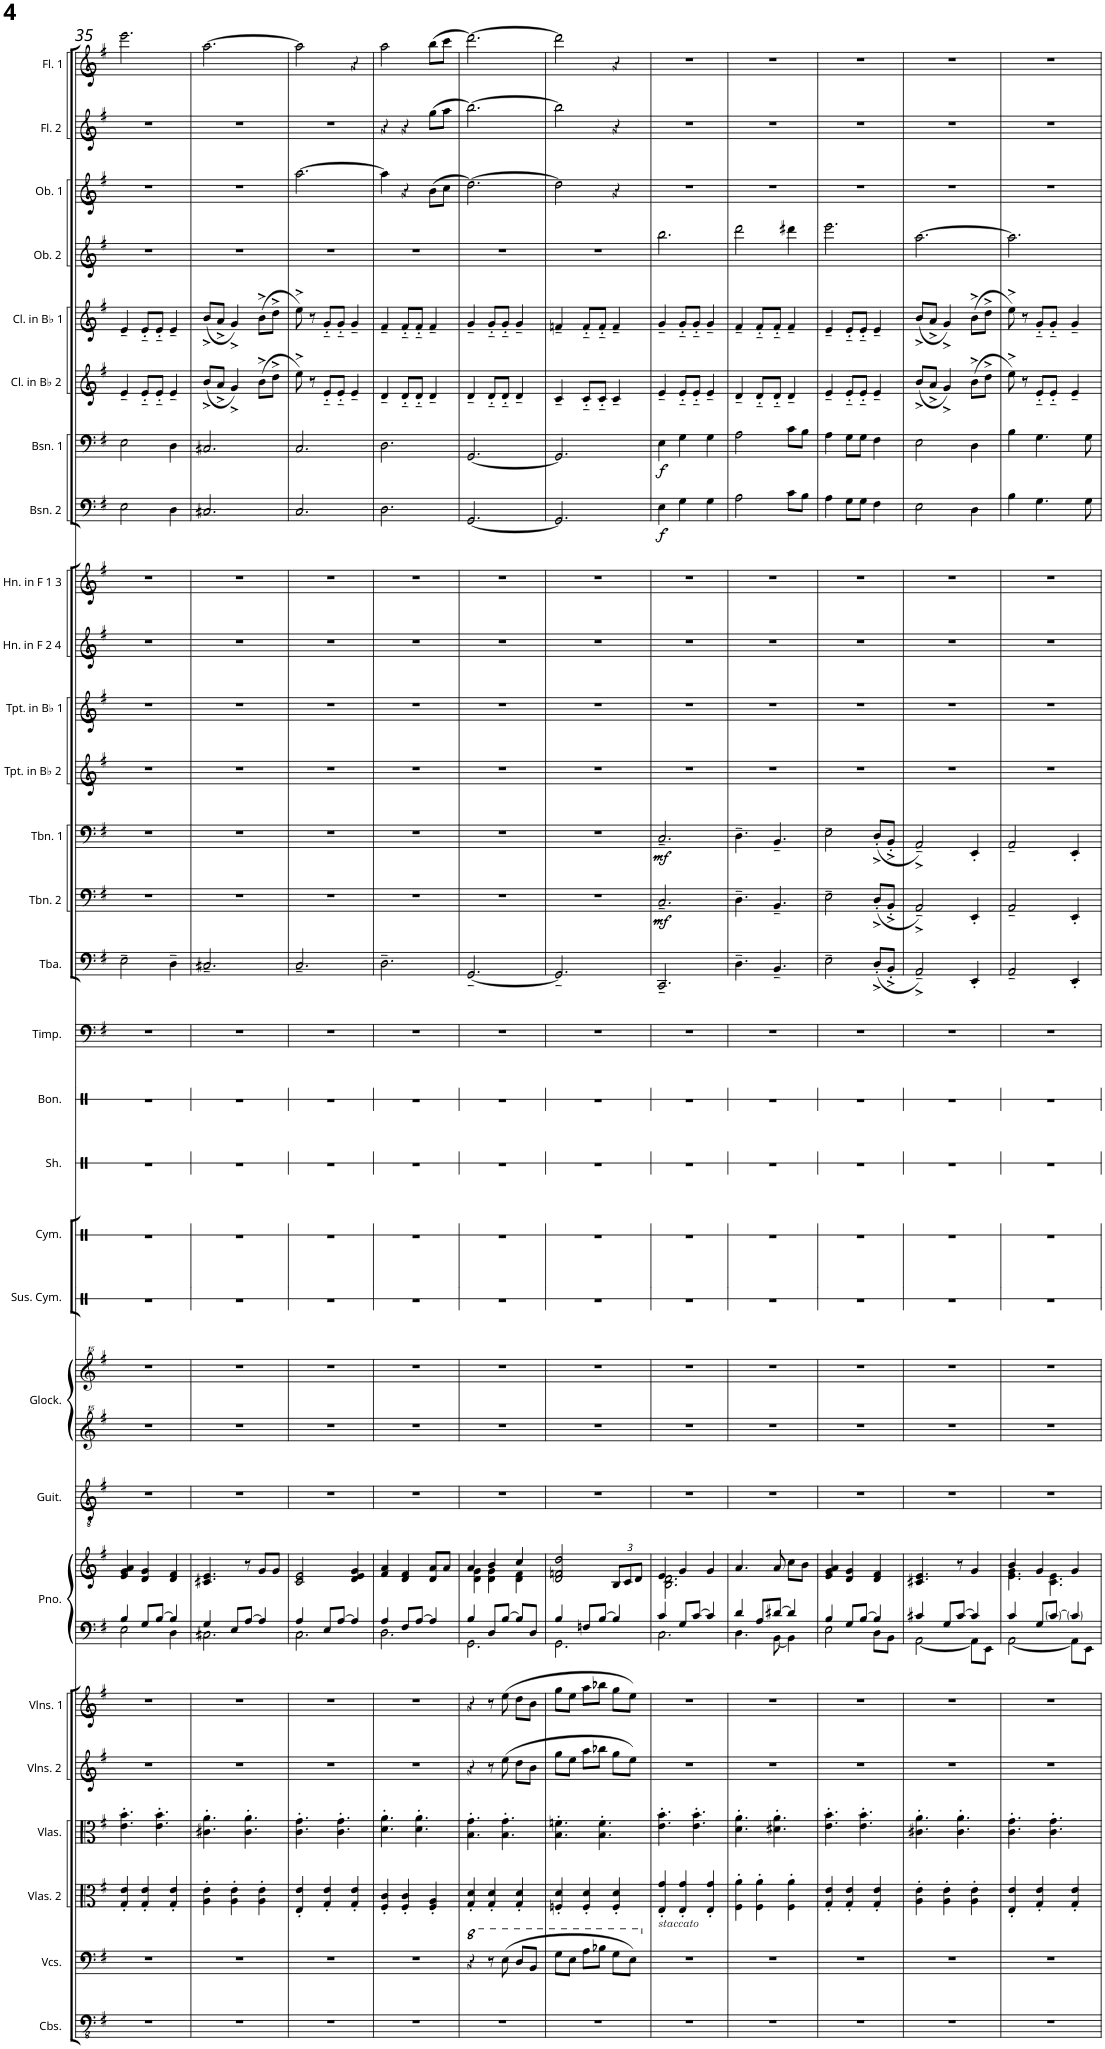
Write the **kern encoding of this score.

**kern	**kern	**kern	**kern	**kern	**kern	**kern	**kern	**kern	**kern	**kern	**kern	**kern	**kern	**kern	**kern	**kern	**kern	**dynam	**kern	**dynam	**kern	**kern	**kern	**kern	**kern	**dynam	**kern	**dynam	**kern	**kern	**kern	**kern	**kern	**kern
*part29	*part28	*part27	*part26	*part25	*part24	*part23	*part23	*part22	*part21	*part21	*part20	*part19	*part18	*part17	*part16	*part15	*part14	*part14	*part13	*part13	*part12	*part11	*part10	*part9	*part8	*part8	*part7	*part7	*part6	*part5	*part4	*part3	*part2	*part1
*staff31	*staff30	*staff29	*staff28	*staff27	*staff26	*staff25	*staff24	*staff23	*staff22	*staff21	*staff20	*staff19	*staff18	*staff17	*staff16	*staff15	*staff14	*staff14	*staff13	*staff13	*staff12	*staff11	*staff10	*staff9	*staff8	*staff8	*staff7	*staff7	*staff6	*staff5	*staff4	*staff3	*staff2	*staff1
*I"Contrabasses	*I"Violoncellos	*I"Violas 2	*I"Violas	*I"Violins 2	*I"Violins 1	*I"Piano	*	*I"Classical Guitar	*I"Glockenspiel	*	*I"Suspended Cymbal	*I"Cymbals	*I"Shaker	*I"Bongos	*I"Timpani	*I"Tuba	*I"Trombone 2	*	*I"Trombone 1	*	*I"Trumpet in Bb 2	*I"Trumpet in Bb 1	*I"Horn in F 2 &amp; 4	*I"Horn in F 1 &amp; 3	*I"Bassoon 2	*	*I"Bassoon 1	*	*I"Clarinet in Bb 2	*I"Clarinet in Bb 1	*I"Oboe 2	*I"Oboe 1	*I"Flute 2	*I"Flute 1
*I'Cbs.	*I'Vcs.	*I'Vlas. 2	*I'Vlas.	*I'Vlns. 2	*I'Vlns. 1	*I'Pno.	*	*I'Guit.	*I'Glock.	*	*I'Sus. Cym.	*I'Cym.	*I'Sh.	*I'Bon.	*I'Timp.	*I'Tba.	*I'Tbn. 2	*	*I'Tbn. 1	*	*I'Tpt. in Bb 2	*I'Tpt. in Bb 1	*I'Hn. in F 2 4	*I'Hn. in F 1 3	*I'Bsn. 2	*	*I'Bsn. 1	*	*I'Cl. in Bb 2	*I'Cl. in Bb 1	*I'Ob. 2	*I'Ob. 1	*I'Fl. 2	*I'Fl. 1
!!LO:PB:g=z
*clefFv4	*clefF4	*clefC3	*clefC3	*clefG2	*clefG2	*clefF4	*clefG2	*clefGv2	*clefG^^2	*clefG^^2	*clefX	*clefX	*clefX	*clefX	*clefF4	*clefF4	*clefF4	*	*clefF4	*	*clefG2	*clefG2	*clefG2	*clefG2	*clefF4	*	*clefF4	*	*clefG2	*clefG2	*clefG2	*clefG2	*clefG2	*clefG2
*	*	*	*	*	*	*	*	*	*	*	*	*	*	*	*	*	*	*	*	*	*Trd1c2	*Trd1c2	*Trd4c7	*Trd4c7	*	*	*	*	*Trd1c2	*Trd1c2	*	*	*	*
*k[f#]	*k[f#]	*k[f#]	*k[f#]	*k[f#]	*k[f#]	*k[f#]	*k[f#]	*k[f#]	*k[f#]	*k[f#]	*k[]	*k[]	*k[]	*k[]	*k[f#]	*k[f#]	*k[f#]	*	*k[f#]	*	*k[f#]	*k[f#]	*k[f#]	*k[f#]	*k[f#]	*	*k[f#]	*	*k[f#]	*k[f#]	*k[f#]	*k[f#]	*k[f#]	*k[f#]
*M3/4	*M3/4	*M3/4	*M3/4	*M3/4	*M3/4	*M3/4	*M3/4	*M3/4	*M3/4	*M3/4	*M3/4	*M3/4	*M3/4	*M3/4	*M3/4	*M3/4	*M3/4	*	*M3/4	*	*M3/4	*M3/4	*M3/4	*M3/4	*M3/4	*	*M3/4	*	*M3/4	*M3/4	*M3/4	*M3/4	*M3/4	*M3/4
=35	=35	=35	=35	=35	=35	=35	=35	=35	=35	=35	=35	=35	=35	=35	=35	=35	=35	=35	=35	=35	=35	=35	=35	=35	=35	=35	=35	=35	=35	=35	=35	=35	=35	=35
*	*	*	*	*	*	*^	*	*	*	*	*	*	*	*	*	*	*	*	*	*	*	*	*	*	*	*	*	*	*	*	*	*	*	*
2.r	2.r	4G/' 4e/'	4.e\' 4.b\'	2.r	2.r	4B/	2E\	4e/ 4g/ 4a/	2.r	2.r	2.r	2.r	2.r	2.r	2.r	2.r	2E~\	2.r	.	2.r	.	2.r	2.r	2.r	2.r	2E\	.	2E\	.	4e~/	4e~/	2.r	2.r	2.r	2.eee\
.	.	4G/' 4e/'	.	.	.	8G/L	.	4d/ 4g/	.	.	.	.	.	.	.	.	.	.	.	.	.	.	.	.	.	.	.	.	.	8e'~/L	8e'~/L	.	.	.	.
.	.	.	4.e\' 4.b\'	.	.	[8B/J	.	.	.	.	.	.	.	.	.	.	.	.	.	.	.	.	.	.	.	.	.	.	.	8e'~/J	8e'~/J	.	.	.	.
.	.	4G/' 4e/'	.	.	.	4B/]	4D\	4d/ 4f#/	.	.	.	.	.	.	.	.	4D~\	.	.	.	.	.	.	.	.	4D\	.	4D\	.	4e~/	4e~/	.	.	.	.
=36	=36	=36	=36	=36	=36	=36	=36	=36	=36	=36	=36	=36	=36	=36	=36	=36	=36	=36	=36	=36	=36	=36	=36	=36	=36	=36	=36	=36	=36	=36	=36	=36	=36	=36	=36
2.r	2.r	4A\' 4e\'	4.c#X\' 4.a\'	2.r	2.r	4G/	2.C#X\	4.c#X/ 4.e/	2.r	2.r	2.r	2.r	2.r	2.r	2.r	2.r	2.C#X~/	2.r	.	2.r	.	2.r	2.r	2.r	2.r	2.C#X/	.	2.C#X/	.	(8b^/L	(8b^/L	2.r	2.r	2.r	[2.aa\
.	.	.	.	.	.	.	.	.	.	.	.	.	.	.	.	.	.	.	.	.	.	.	.	.	.	.	.	.	.	8a^/J	8a^/J	.	.	.	.
.	.	4A\' 4e\'	.	.	.	8E/L	.	.	.	.	.	.	.	.	.	.	.	.	.	.	.	.	.	.	.	.	.	.	.	4g^/)	4g^/)	.	.	.	.
.	.	.	4.c#\' 4.a\'	.	.	[8A/J	.	8r	.	.	.	.	.	.	.	.	.	.	.	.	.	.	.	.	.	.	.	.	.	.	.	.	.	.	.
.	.	4A\' 4e\'	.	.	.	4A/]	.	8g/L	.	.	.	.	.	.	.	.	.	.	.	.	.	.	.	.	.	.	.	.	.	(8b^\L	(8b^\L	.	.	.	.
.	.	.	.	.	.	.	.	8g/J	.	.	.	.	.	.	.	.	.	.	.	.	.	.	.	.	.	.	.	.	.	8dd^\J	8dd^\J	.	.	.	.
=37	=37	=37	=37	=37	=37	=37	=37	=37	=37	=37	=37	=37	=37	=37	=37	=37	=37	=37	=37	=37	=37	=37	=37	=37	=37	=37	=37	=37	=37	=37	=37	=37	=37	=37	=37
2.r	2.r	4E/' 4e/'	4.c\' 4.g\'	2.r	2.r	4A/	2.C\	2c/ 2e/	2.r	2.r	2.r	2.r	2.r	2.r	2.r	2.r	2.C~/	2.r	.	2.r	.	2.r	2.r	2.r	2.r	2.C/	.	2.C/	.	8ee^\)	8ee^\)	2.r	[2.aa\	2.r	2aa\]
.	.	.	.	.	.	.	.	.	.	.	.	.	.	.	.	.	.	.	.	.	.	.	.	.	.	.	.	.	.	8r	8r	.	.	.	.
.	.	4G/' 4e/'	.	.	.	8E/L	.	.	.	.	.	.	.	.	.	.	.	.	.	.	.	.	.	.	.	.	.	.	.	8e'~/L	8g'~/L	.	.	.	.
.	.	.	4.c\' 4.g\'	.	.	[8A/J	.	.	.	.	.	.	.	.	.	.	.	.	.	.	.	.	.	.	.	.	.	.	.	8e'~/J	8g'~/J	.	.	.	.
.	.	4G/' 4e/'	.	.	.	4A/]	.	4d/ 4e/ 4g/	.	.	.	.	.	.	.	.	.	.	.	.	.	.	.	.	.	.	.	.	.	4e~/	4g~/	.	.	.	4r
=38	=38	=38	=38	=38	=38	=38	=38	=38	=38	=38	=38	=38	=38	=38	=38	=38	=38	=38	=38	=38	=38	=38	=38	=38	=38	=38	=38	=38	=38	=38	=38	=38	=38	=38	=38
2.r	2.r	4F#/' 4c/'	4.d\' 4.a\'	2.r	2.r	4A/	2.D\	4f#/ 4a/	2.r	2.r	2.r	2.r	2.r	2.r	2.r	2.r	2.D~\	2.r	.	2.r	.	2.r	2.r	2.r	2.r	2.D\	.	2.D\	.	4d~/	4f#~/	2.r	4aa\]	4r	2aa\
.	.	4F#/' 4c/'	.	.	.	8F#/L	.	4d/ 4f#/	.	.	.	.	.	.	.	.	.	.	.	.	.	.	.	.	.	.	.	.	.	8d'~/L	8f#'~/L	.	4r	4r	.
.	.	.	4.d\' 4.a\'	.	.	[8A/J	.	.	.	.	.	.	.	.	.	.	.	.	.	.	.	.	.	.	.	.	.	.	.	8d'~/J	8f#'~/J	.	.	.	.
.	.	4F#/' 4A/'	.	.	.	4A/]	.	8d/ 8a/L	.	.	.	.	.	.	.	.	.	.	.	.	.	.	.	.	.	.	.	.	.	4d~/	4f#~/	.	(8b\L	(8gg\L	(8bb\L
.	.	.	.	.	.	.	.	8a/J	.	.	.	.	.	.	.	.	.	.	.	.	.	.	.	.	.	.	.	.	.	.	.	.	8cc\J	8aa\J	8ccc\J
=39	=39	=39	=39	=39	=39	=39	=39	=39	=39	=39	=39	=39	=39	=39	=39	=39	=39	=39	=39	=39	=39	=39	=39	=39	=39	=39	=39	=39	=39	=39	=39	=39	=39	=39	=39
*	*8va	*	*	*	*	*	*	*	*	*	*	*	*	*	*	*	*	*	*	*	*	*	*	*	*	*	*	*	*	*	*	*	*	*	*
*	*	*	*	*	*	*	*	*^	*	*	*	*	*	*	*	*	*	*	*	*	*	*	*	*	*	*	*	*	*	*	*	*	*	*	*
2.r	4r	4G/' 4d/'	4.B\' 4.g\'	4r	4r	4B/	2.GG\	4a/	4d\ 4g\	2.r	2.r	2.r	2.r	2.r	2.r	2.r	2.r	[2.GG~/	2.r	.	2.r	.	2.r	2.r	2.r	2.r	[2.GG/	.	[2.GG/	.	4d~/	4g~/	2.r	[2.dd\)	[2.bb\)	[2.ddd\)
.	8r	4G/' 4d/'	.	8r	8r	8D/L	.	4b/	4d\ 4g\	.	.	.	.	.	.	.	.	.	.	.	.	.	.	.	.	.	.	.	.	.	8d'~/L	8g'~/L	.	.	.	.
.	(8e\	.	4.B\' 4.g\'	(8ee\	(8ee\	[8B/J	.	.	.	.	.	.	.	.	.	.	.	.	.	.	.	.	.	.	.	.	.	.	.	.	8d'~/J	8g'~/J	.	.	.	.
.	8d/L	4G/' 4d/'	.	8dd\L	8dd\L	8B/L]	.	4cc/	4d\ 4f#\	.	.	.	.	.	.	.	.	.	.	.	.	.	.	.	.	.	.	.	.	.	4d~/	4g~/	.	.	.	.
.	8B/J	.	.	8b\J	8b\J	8D/J	.	.	.	.	.	.	.	.	.	.	.	.	.	.	.	.	.	.	.	.	.	.	.	.	.	.	.	.	.	.
*	*	*	*	*	*	*	*	*v	*v	*	*	*	*	*	*	*	*	*	*	*	*	*	*	*	*	*	*	*	*	*	*	*	*	*	*	*
=40	=40	=40	=40	=40	=40	=40	=40	=40	=40	=40	=40	=40	=40	=40	=40	=40	=40	=40	=40	=40	=40	=40	=40	=40	=40	=40	=40	=40	=40	=40	=40	=40	=40	=40	=40
2.r	8g\L	4Fn/' 4d/'	4.B\' 4.fn\'	8gg\L	8gg\L	4B/	2.GG\	2d/ 2fn/ 2dd/	2.r	2.r	2.r	2.r	2.r	2.r	2.r	2.r	2.GG~/]	2.r	.	2.r	.	2.r	2.r	2.r	2.r	2.GG/]	.	2.GG/]	.	4c~/	4fn~/	2.r	2dd\]	2bb\]	2ddd\]
.	8e\J	.	.	8ee\J	8ee\J	.	.	.	.	.	.	.	.	.	.	.	.	.	.	.	.	.	.	.	.	.	.	.	.	.	.	.	.	.	.
.	8a\L	4F/' 4d/'	.	8aa\L	8aa\L	8Fn/L	.	.	.	.	.	.	.	.	.	.	.	.	.	.	.	.	.	.	.	.	.	.	.	8c'~/L	8f'~/L	.	.	.	.
.	8b-X\J	.	4.B\' 4.f\'	8bb-X\J	8bb-X\J	[8B/J	.	.	.	.	.	.	.	.	.	.	.	.	.	.	.	.	.	.	.	.	.	.	.	8c'~/J	8f'~/J	.	.	.	.
*	*	*	*	*	*	*	*	*Xbrackettup	*	*	*	*	*	*	*	*	*	*	*	*	*	*	*	*	*	*	*	*	*	*	*	*	*	*	*
.	8g\L	4F/' 4d/'	.	8gg\L	8gg\L	4B/]	.	12B/L	.	.	.	.	.	.	.	.	.	.	.	.	.	.	.	.	.	.	.	.	.	4c~/	4f~/	.	4r	4r	4r
.	.	.	.	.	.	.	.	12c/	.	.	.	.	.	.	.	.	.	.	.	.	.	.	.	.	.	.	.	.	.	.	.	.	.	.	.
.	8e\J)	.	.	8ee\J)	8ee\J)	.	.	.	.	.	.	.	.	.	.	.	.	.	.	.	.	.	.	.	.	.	.	.	.	.	.	.	.	.	.
.	.	.	.	.	.	.	.	12d/J	.	.	.	.	.	.	.	.	.	.	.	.	.	.	.	.	.	.	.	.	.	.	.	.	.	.	.
=41	=41	=41	=41	=41	=41	=41	=41	=41	=41	=41	=41	=41	=41	=41	=41	=41	=41	=41	=41	=41	=41	=41	=41	=41	=41	=41	=41	=41	=41	=41	=41	=41	=41	=41	=41
*	*X8va	*	*	*	*	*	*	*	*	*	*	*	*	*	*	*	*	*	*	*	*	*	*	*	*	*	*	*	*	*	*	*	*	*	*
*	*	*	*	*	*	*	*	*^	*	*	*	*	*	*	*	*	*	*	*	*	*	*	*	*	*	*	*	*	*	*	*	*	*	*	*
!	!	!LO:TX:b:i:t=staccato	!	!	!	!	!	!	!	!	!	!	!	!	!	!	!	!	!	!	!	!	!	!	!	!	!	!	!	!	!	!	!	!	!	!
!	!	!	!	!	!	!	!	!	!	!	!	!	!	!	!	!	!	!	!	!LO:DY:b	!	!LO:DY:b	!	!	!	!	!	!LO:DY:b	!	!LO:DY:b	!	!	!	!	!	!
2.r	2.r	4E/' 4g/'	4.e\' 4.b\'	2.r	2.r	4c/	2.C\	4e/	2.B\ 2.d\	2.r	2.r	2.r	2.r	2.r	2.r	2.r	2.r	2.CC~/	2.C~/	mf	2.C~/	mf	2.r	2.r	2.r	2.r	4E\	f	4E\	f	4e~/	4g~/	2.bb\	2.r	2.r	2.r
.	.	4E/' 4g/'	.	.	.	8G/L	.	4g/	.	.	.	.	.	.	.	.	.	.	.	.	.	.	.	.	.	.	4G\	.	4G\	.	8e'~/L	8g'~/L	.	.	.	.
.	.	.	4.e\' 4.b\'	.	.	[8c/J	.	.	.	.	.	.	.	.	.	.	.	.	.	.	.	.	.	.	.	.	.	.	.	.	8e'~/J	8g'~/J	.	.	.	.
.	.	4E/' 4g/'	.	.	.	4c/]	.	4g/	.	.	.	.	.	.	.	.	.	.	.	.	.	.	.	.	.	.	4G\	.	4G\	.	4e~/	4g~/	.	.	.	.
*	*	*	*	*	*	*	*	*v	*v	*	*	*	*	*	*	*	*	*	*	*	*	*	*	*	*	*	*	*	*	*	*	*	*	*	*	*
=42	=42	=42	=42	=42	=42	=42	=42	=42	=42	=42	=42	=42	=42	=42	=42	=42	=42	=42	=42	=42	=42	=42	=42	=42	=42	=42	=42	=42	=42	=42	=42	=42	=42	=42	=42
2.r	2.r	4F#\' 4a\'	4.d\' 4.a\'	2.r	2.r	4d/	4.D\	4.a/	2.r	2.r	2.r	2.r	2.r	2.r	2.r	2.r	4.D~\	4.D~\	.	4.D~\	.	2.r	2.r	2.r	2.r	2A\	.	2A\	.	4d~/	4f#~/	2ddd\	2.r	2.r	2.r
.	.	4F#\' 4a\'	.	.	.	8A/L	.	.	.	.	.	.	.	.	.	.	.	.	.	.	.	.	.	.	.	.	.	.	.	8d'~/L	8f#'~/L	.	.	.	.
.	.	.	4.d#X\' 4.a\'	.	.	[8d#X/J	[8BB\	8a/	.	.	.	.	.	.	.	.	4.BB~/	4.BB~/	.	4.BB~/	.	.	.	.	.	.	.	.	.	8d'~/J	8f#'~/J	.	.	.	.
.	.	4F#\' 4a\'	.	.	.	4d#/]	4BB\]	8cc\L	.	.	.	.	.	.	.	.	.	.	.	.	.	.	.	.	.	8c\L	.	8c\L	.	4d~/	4f#~/	4ddd#X\	.	.	.
.	.	.	.	.	.	.	.	8b\J	.	.	.	.	.	.	.	.	.	.	.	.	.	.	.	.	.	8B\J	.	8B\J	.	.	.	.	.	.	.
=43	=43	=43	=43	=43	=43	=43	=43	=43	=43	=43	=43	=43	=43	=43	=43	=43	=43	=43	=43	=43	=43	=43	=43	=43	=43	=43	=43	=43	=43	=43	=43	=43	=43	=43	=43
2.r	2.r	4G/' 4e/'	4.e\' 4.b\'	2.r	2.r	4B/	2E\	4e/ 4g/ 4a/	2.r	2.r	2.r	2.r	2.r	2.r	2.r	2.r	2E~\	2E~\	.	2E~\	.	2.r	2.r	2.r	2.r	4A\	.	4A\	.	4e~/	4e~/	2.eee\	2.r	2.r	2.r
.	.	4G/' 4e/'	.	.	.	8G/L	.	4d/ 4g/	.	.	.	.	.	.	.	.	.	.	.	.	.	.	.	.	.	8G\L	.	8G\L	.	8e'~/L	8e'~/L	.	.	.	.
.	.	.	4.e\' 4.b\'	.	.	[8B/J	.	.	.	.	.	.	.	.	.	.	.	.	.	.	.	.	.	.	.	8G\J	.	8G\J	.	8e'~/J	8e'~/J	.	.	.	.
.	.	4G/' 4e/'	.	.	.	4B/]	8D\L	4d/ 4f#/	.	.	.	.	.	.	.	.	(8D'^/L	(8D'^/L	.	(8D'^/L	.	.	.	.	.	4F#\	.	4F#\	.	4e~/	4e~/	.	.	.	.
.	.	.	.	.	.	.	8BB\J	.	.	.	.	.	.	.	.	.	8BB'^/J	8BB'^/J	.	8BB'^/J	.	.	.	.	.	.	.	.	.	.	.	.	.	.	.
=44	=44	=44	=44	=44	=44	=44	=44	=44	=44	=44	=44	=44	=44	=44	=44	=44	=44	=44	=44	=44	=44	=44	=44	=44	=44	=44	=44	=44	=44	=44	=44	=44	=44	=44	=44
2.r	2.r	4A\' 4e\'	4.c#X\' 4.a\'	2.r	2.r	4c#X/	[2AA\	4.c#X/ 4.e/	2.r	2.r	2.r	2.r	2.r	2.r	2.r	2.r	2AA~^/)	2AA~^/)	.	2AA~^/)	.	2.r	2.r	2.r	2.r	2E\	.	2E\	.	(8b^/L	(8b^/L	[2.aa\	2.r	2.r	2.r
.	.	.	.	.	.	.	.	.	.	.	.	.	.	.	.	.	.	.	.	.	.	.	.	.	.	.	.	.	.	8a^/J	8a^/J	.	.	.	.
.	.	4A\' 4e\'	.	.	.	8G/L	.	.	.	.	.	.	.	.	.	.	.	.	.	.	.	.	.	.	.	.	.	.	.	4g^/)	4g^/)	.	.	.	.
.	.	.	4.c#\' 4.a\'	.	.	[8c#/J	.	8r	.	.	.	.	.	.	.	.	.	.	.	.	.	.	.	.	.	.	.	.	.	.	.	.	.	.	.
.	.	4A\' 4e\'	.	.	.	4c#/]	8AA\L]	4g/	.	.	.	.	.	.	.	.	4EE'/	4EE'/	.	4EE'/	.	.	.	.	.	4D\	.	4D\	.	(8b^\L	(8b^\L	.	.	.	.
.	.	.	.	.	.	.	8EE\J	.	.	.	.	.	.	.	.	.	.	.	.	.	.	.	.	.	.	.	.	.	.	8dd^\J	8dd^\J	.	.	.	.
=45	=45	=45	=45	=45	=45	=45	=45	=45	=45	=45	=45	=45	=45	=45	=45	=45	=45	=45	=45	=45	=45	=45	=45	=45	=45	=45	=45	=45	=45	=45	=45	=45	=45	=45	=45
*	*	*	*	*	*	*	*	*^	*	*	*	*	*	*	*	*	*	*	*	*	*	*	*	*	*	*	*	*	*	*	*	*	*	*	*
2.r	2.r	4E/' 4e/'	4.c\' 4.g\'	2.r	2.r	4c/	[2AA\	4b/	4.e\ 4.g\	2.r	2.r	2.r	2.r	2.r	2.r	2.r	2.r	2AA~/	2AA~/	.	2AA~/	.	2.r	2.r	2.r	2.r	4B\	.	4B\	.	8ee^\)	8ee^\)	2.aa\]	2.r	2.r	2.r
.	.	.	.	.	.	.	.	.	.	.	.	.	.	.	.	.	.	.	.	.	.	.	.	.	.	.	.	.	.	.	8r	8r	.	.	.	.
.	.	4G/' 4e/'	.	.	.	8G/L	.	4g/	.	.	.	.	.	.	.	.	.	.	.	.	.	.	.	.	.	.	4.G\	.	4.G\	.	8e'~/L	8g'~/L	.	.	.	.
.	.	.	4.c\' 4.g\'	.	.	[8c/J	.	.	4.c\ 4.e\	.	.	.	.	.	.	.	.	.	.	.	.	.	.	.	.	.	.	.	.	.	8e'~/J	8g'~/J	.	.	.	.
.	.	4G/' 4e/'	.	.	.	4c/]	8AA\L]	4g/	.	.	.	.	.	.	.	.	.	4EE'/	4EE'/	.	4EE'/	.	.	.	.	.	.	.	.	.	4e~/	4g~/	.	.	.	.
.	.	.	.	.	.	.	8EE\J	.	.	.	.	.	.	.	.	.	.	.	.	.	.	.	.	.	.	.	8G\	.	8G\	.	.	.	.	.	.	.
*	*	*	*	*	*	*v	*v	*	*	*	*	*	*	*	*	*	*	*	*	*	*	*	*	*	*	*	*	*	*	*	*	*	*	*	*	*
*	*	*	*	*	*	*	*v	*v	*	*	*	*	*	*	*	*	*	*	*	*	*	*	*	*	*	*	*	*	*	*	*	*	*	*	*
=	=	=	=	=	=	=	=	=	=	=	=	=	=	=	=	=	=	=	=	=	=	=	=	=	=	=	=	=	=	=	=	=	=	=
*-	*-	*-	*-	*-	*-	*-	*-	*-	*-	*-	*-	*-	*-	*-	*-	*-	*-	*-	*-	*-	*-	*-	*-	*-	*-	*-	*-	*-	*-	*-	*-	*-	*-	*-
